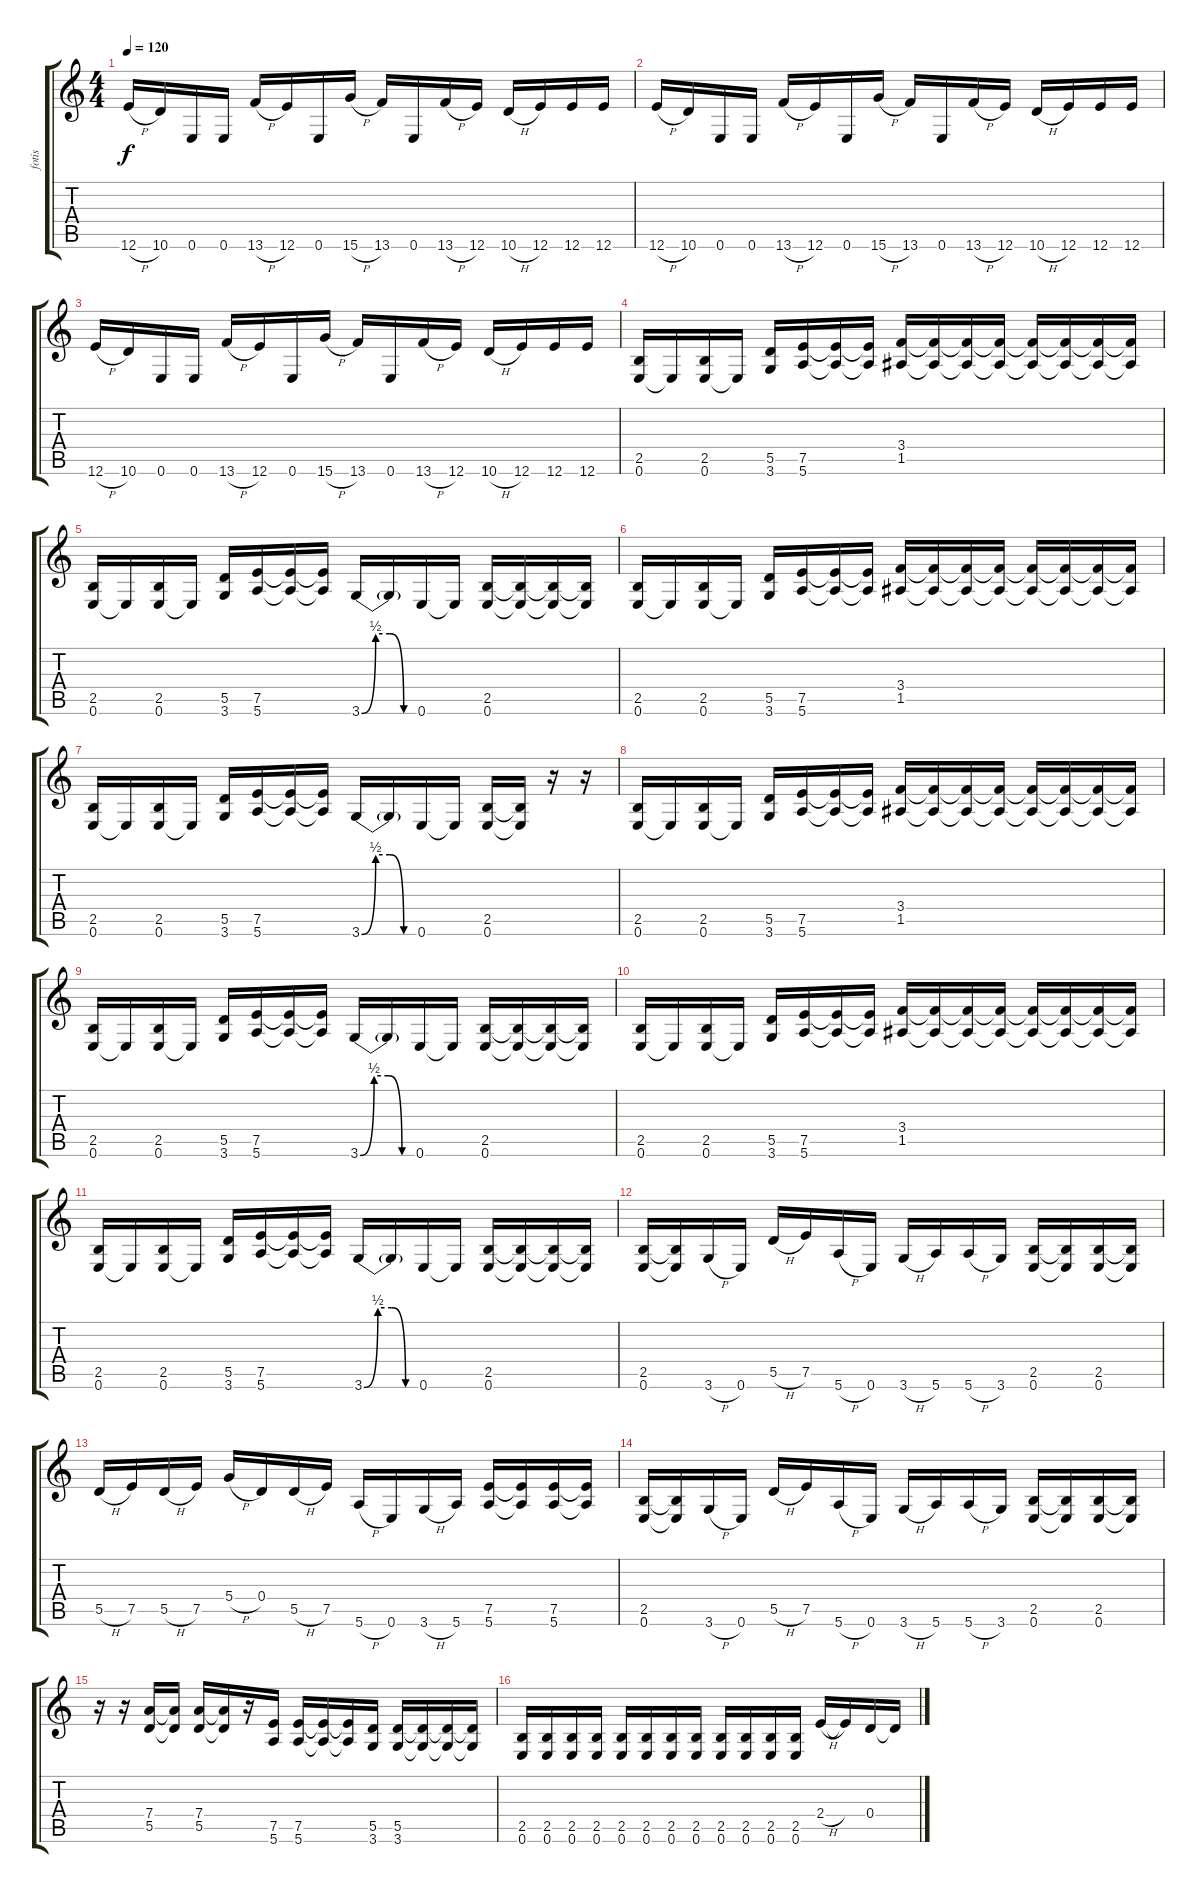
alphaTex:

\track ("fotis" "fotis") {instrument overdrivenguitar}
\staff {score tabs}
\tuning (E4 B3 G3 D3 A2 E2) {hide}
\ts (4 4)
\tempo 120
\clef g2
\ks c
12.6{h}.16{dy f} 10.6.16 0.6.16 0.6.16 13.6{h}.16 12.6.16 0.6.16 15.6{h}.16 13.6.16 0.6.16 13.6{h}.16 12.6.16 10.6{h}.16 12.6.16 12.6.16 12.6.16 |
12.6{h}.16 10.6.16 0.6.16 0.6.16 13.6{h}.16 12.6.16 0.6.16 15.6{h}.16 13.6.16 0.6.16 13.6{h}.16 12.6.16 10.6{h}.16 12.6.16 12.6.16 12.6.16 |
12.6{h}.16 10.6.16 0.6.16 0.6.16 13.6{h}.16 12.6.16 0.6.16 15.6{h}.16 13.6.16 0.6.16 13.6{h}.16 12.6.16 10.6{h}.16 12.6.16 12.6.16 12.6.16 |
(2.5 0.6).16 0.6{t}.16 (2.5 0.6).16 0.6{t}.16 (5.5 3.6).16 (7.5 5.6).16 (7.5{t} 5.6{t}).16 (7.5{t} 5.6{t}).16 (3.4 1.5).16 (3.4{t} 1.5{t}).16 (3.4{t} 1.5{t}).16 (3.4{t} 1.5{t}).16 (3.4{t} 1.5{t}).16 (3.4{t} 1.5{t}).16 (3.4{t} 1.5{t}).16 (3.4{t} 1.5{t}).16 |
(2.5 0.6).16 0.6{t}.16 (2.5 0.6).16 0.6{t}.16 (5.5 3.6).16 (7.5 5.6).16 (7.5{t} 5.6{t}).16 (7.5{t} 5.6{t}).16 3.6{be (custom 0 0 15 2 30 2 45 0 60 0)}.16 3.6{t}.16 0.6.16 0.6{t}.16 (2.5 0.6).16 (2.5{t} 0.6{t}).16 (2.5{t} 0.6{t}).16 (2.5{t} 0.6{t}).16 |
(2.5 0.6).16 0.6{t}.16 (2.5 0.6).16 0.6{t}.16 (5.5 3.6).16 (7.5 5.6).16 (7.5{t} 5.6{t}).16 (7.5{t} 5.6{t}).16 (3.4 1.5).16 (3.4{t} 1.5{t}).16 (3.4{t} 1.5{t}).16 (3.4{t} 1.5{t}).16 (3.4{t} 1.5{t}).16 (3.4{t} 1.5{t}).16 (3.4{t} 1.5{t}).16 (3.4{t} 1.5{t}).16 |
(2.5 0.6).16 0.6{t}.16 (2.5 0.6).16 0.6{t}.16 (5.5 3.6).16 (7.5 5.6).16 (7.5{t} 5.6{t}).16 (7.5{t} 5.6{t}).16 3.6{be (custom 0 0 15 2 30 2 45 0 60 0)}.16 3.6{t}.16 0.6.16 0.6{t}.16 (2.5 0.6).16 (2.5{t} 0.6{t}).16 r.16 r.16 |
(2.5 0.6).16 0.6{t}.16 (2.5 0.6).16 0.6{t}.16 (5.5 3.6).16 (7.5 5.6).16 (7.5{t} 5.6{t}).16 (7.5{t} 5.6{t}).16 (3.4 1.5).16 (3.4{t} 1.5{t}).16 (3.4{t} 1.5{t}).16 (3.4{t} 1.5{t}).16 (3.4{t} 1.5{t}).16 (3.4{t} 1.5{t}).16 (3.4{t} 1.5{t}).16 (3.4{t} 1.5{t}).16 |
(2.5 0.6).16 0.6{t}.16 (2.5 0.6).16 0.6{t}.16 (5.5 3.6).16 (7.5 5.6).16 (7.5{t} 5.6{t}).16 (7.5{t} 5.6{t}).16 3.6{be (custom 0 0 15 2 30 2 45 0 60 0)}.16 3.6{t}.16 0.6.16 0.6{t}.16 (2.5 0.6).16 (2.5{t} 0.6{t}).16 (2.5{t} 0.6{t}).16 (2.5{t} 0.6{t}).16 |
(2.5 0.6).16 0.6{t}.16 (2.5 0.6).16 0.6{t}.16 (5.5 3.6).16 (7.5 5.6).16 (7.5{t} 5.6{t}).16 (7.5{t} 5.6{t}).16 (3.4 1.5).16 (3.4{t} 1.5{t}).16 (3.4{t} 1.5{t}).16 (3.4{t} 1.5{t}).16 (3.4{t} 1.5{t}).16 (3.4{t} 1.5{t}).16 (3.4{t} 1.5{t}).16 (3.4{t} 1.5{t}).16 |
(2.5 0.6).16 0.6{t}.16 (2.5 0.6).16 0.6{t}.16 (5.5 3.6).16 (7.5 5.6).16 (7.5{t} 5.6{t}).16 (7.5{t} 5.6{t}).16 3.6{be (custom 0 0 15 2 30 2 45 0 60 0)}.16 3.6{t}.16 0.6.16 0.6{t}.16 (2.5 0.6).16 (2.5{t} 0.6{t}).16 (2.5{t} 0.6{t}).16 (2.5{t} 0.6{t}).16 |
(2.5 0.6).16 (2.5{t} 0.6{t}).16 3.6{h}.16 0.6.16 5.5{h}.16 7.5.16 5.6{h}.16 0.6.16 3.6{h}.16 5.6.16 5.6{h}.16 3.6.16 (2.5 0.6).16 (2.5{t} 0.6{t}).16 (2.5 0.6).16 (2.5{t} 0.6{t}).16 |
5.5{h}.16 7.5.16 5.5{h}.16 7.5.16 5.4{h}.16 0.4.16 5.5{h}.16 7.5.16 5.6{h}.16 0.6.16 3.6{h}.16 5.6.16 (7.5 5.6).16 (7.5{t} 5.6{t}).16 (7.5 5.6).16 (7.5{t} 5.6{t}).16 |
(2.5 0.6).16 (2.5{t} 0.6{t}).16 3.6{h}.16 0.6.16 5.5{h}.16 7.5.16 5.6{h}.16 0.6.16 3.6{h}.16 5.6.16 5.6{h}.16 3.6.16 (2.5 0.6).16 (2.5{t} 0.6{t}).16 (2.5 0.6).16 (2.5{t} 0.6{t}).16 |
r.16 r.16 (7.4 5.5).16 (7.4{t} 5.5{t}).16 (7.4 5.5).16 (7.4{t} 5.5{t}).16 r.16 (7.5 5.6).16 (7.5 5.6).16 (7.5{t} 5.6{t}).16 (7.5{t} 5.6{t}).16 (5.5 3.6).16 (5.5 3.6).16 (5.5{t} 3.6{t}).16 (5.5{t} 3.6{t}).16 (5.5{t} 3.6{t}).16 |
(2.5 0.6).16 (2.5 0.6).16 (2.5 0.6).16 (2.5 0.6).16 (2.5 0.6).16 (2.5 0.6).16 (2.5 0.6).16 (2.5 0.6).16 (2.5 0.6).16 (2.5 0.6).16 (2.5 0.6).16 (2.5 0.6).16 2.4{h}.16 2.4{t}.16 0.4.16 0.4{t}.16
